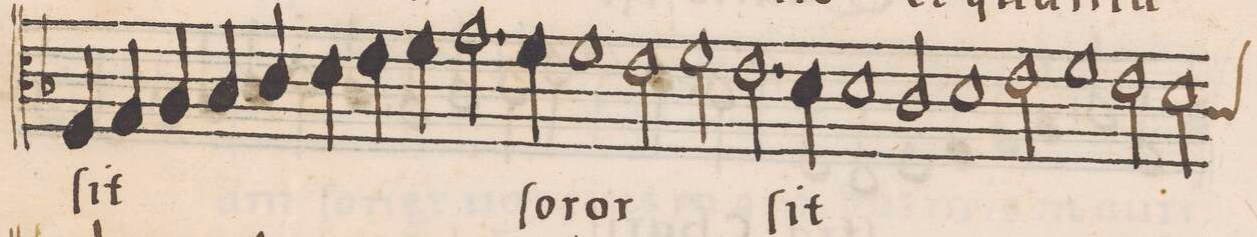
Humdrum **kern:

**kern	**text
*I"CANTVS	*
*clefC3	*
*k[b-]	*
*met(C)	*
*M2/1	*
4F/	ſit
4G/	.
=30-	=30-
4A/	.
4B-/	.
4c/	.
4d\	.
4e\	.
4f\	.
2.g\	.
=31-	=31-
4f\	ſo-
1f	-ror
2e\	.
=32-	=32-
2f\	.
2.e\	ſit
4d\	.
1d\	.
=33-	=33-
2c/	.
1d	.
=34-	=34-
2e\	.
1f	.
2e\	.
=35-	=35-
*custos:c	*
2d\	.
*-	*-
